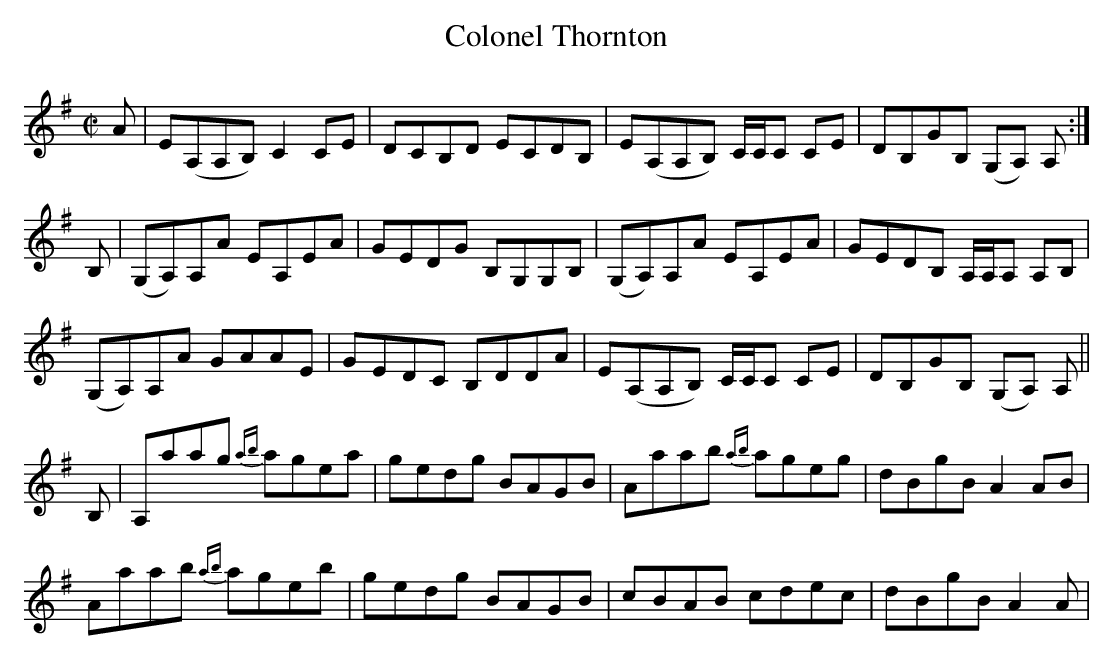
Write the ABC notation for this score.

X:1
T:Colonel Thornton
M:C|
L:1/8
K:ADor
A| E(A,A,B,) C2 CE | DCB,D ECDB, | E(A,A,B,) C/C/C CE | DB,GB, (G,A,) A,:|
B,| (G,A,)A,A EA,EA | GEDG B,G,G,B, | (G,A,)A,A EA,EA| GEDB, A,/A,/A, A,B,|
 (G,A,)A,A GAAE | GEDC B,DDA | E(A,A,B,) C/C/C CE | DB,GB, (G,A,) A,||
B,| A,aag {ab}agea | gedg BAGB| Aaab {ab}ageg | dBgB A2 AB  |
Aaab {ab}ageb | gedg BAGB | cBAB cdec | dBgB A2A|
